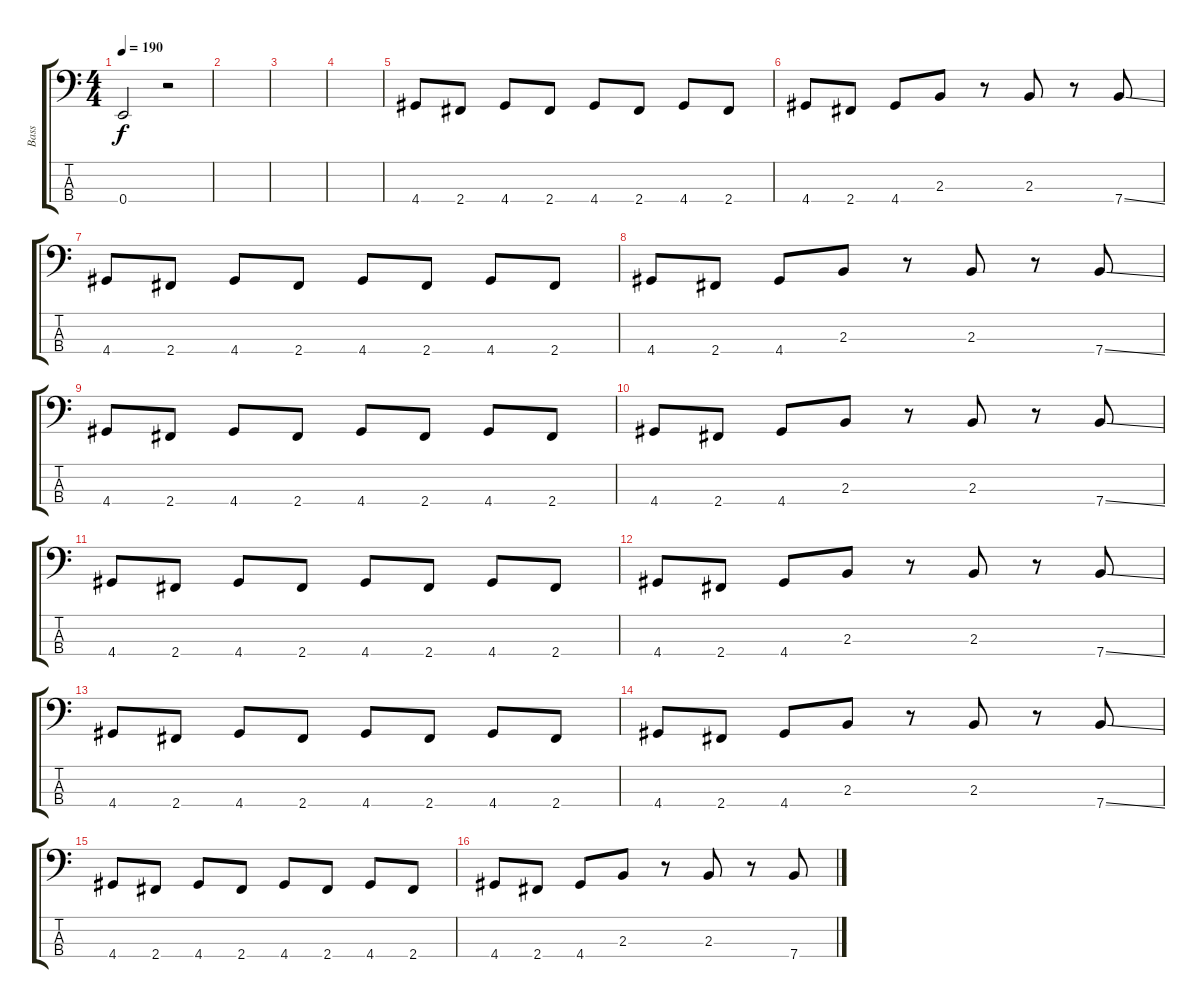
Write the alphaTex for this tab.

\track ("Bass" "Bass") {instrument electricbasspick}
\staff {score tabs}
\tuning (G2 D2 A1 E1) {hide}
\ts (4 4)
\tempo 190
\clef f4
\ks c
0.4{t}.2{dy f} r.2 |
|
|
|
4.4.8 2.4.8 4.4.8 2.4.8 4.4.8 2.4.8 4.4.8 2.4.8 |
4.4.8 2.4.8 4.4.8 2.3.8 r.8 2.3.8 r.8 7.4{ss}.8 |
4.4.8 2.4.8 4.4.8 2.4.8 4.4.8 2.4.8 4.4.8 2.4.8 |
4.4.8 2.4.8 4.4.8 2.3.8 r.8 2.3.8 r.8 7.4{ss}.8 |
4.4.8 2.4.8 4.4.8 2.4.8 4.4.8 2.4.8 4.4.8 2.4.8 |
4.4.8 2.4.8 4.4.8 2.3.8 r.8 2.3.8 r.8 7.4{ss}.8 |
4.4.8 2.4.8 4.4.8 2.4.8 4.4.8 2.4.8 4.4.8 2.4.8 |
4.4.8 2.4.8 4.4.8 2.3.8 r.8 2.3.8 r.8 7.4{ss}.8 |
4.4.8 2.4.8 4.4.8 2.4.8 4.4.8 2.4.8 4.4.8 2.4.8 |
4.4.8 2.4.8 4.4.8 2.3.8 r.8 2.3.8 r.8 7.4{ss}.8 |
4.4.8 2.4.8 4.4.8 2.4.8 4.4.8 2.4.8 4.4.8 2.4.8 |
4.4.8 2.4.8 4.4.8 2.3.8 r.8 2.3.8 r.8 7.4{ss}.8
